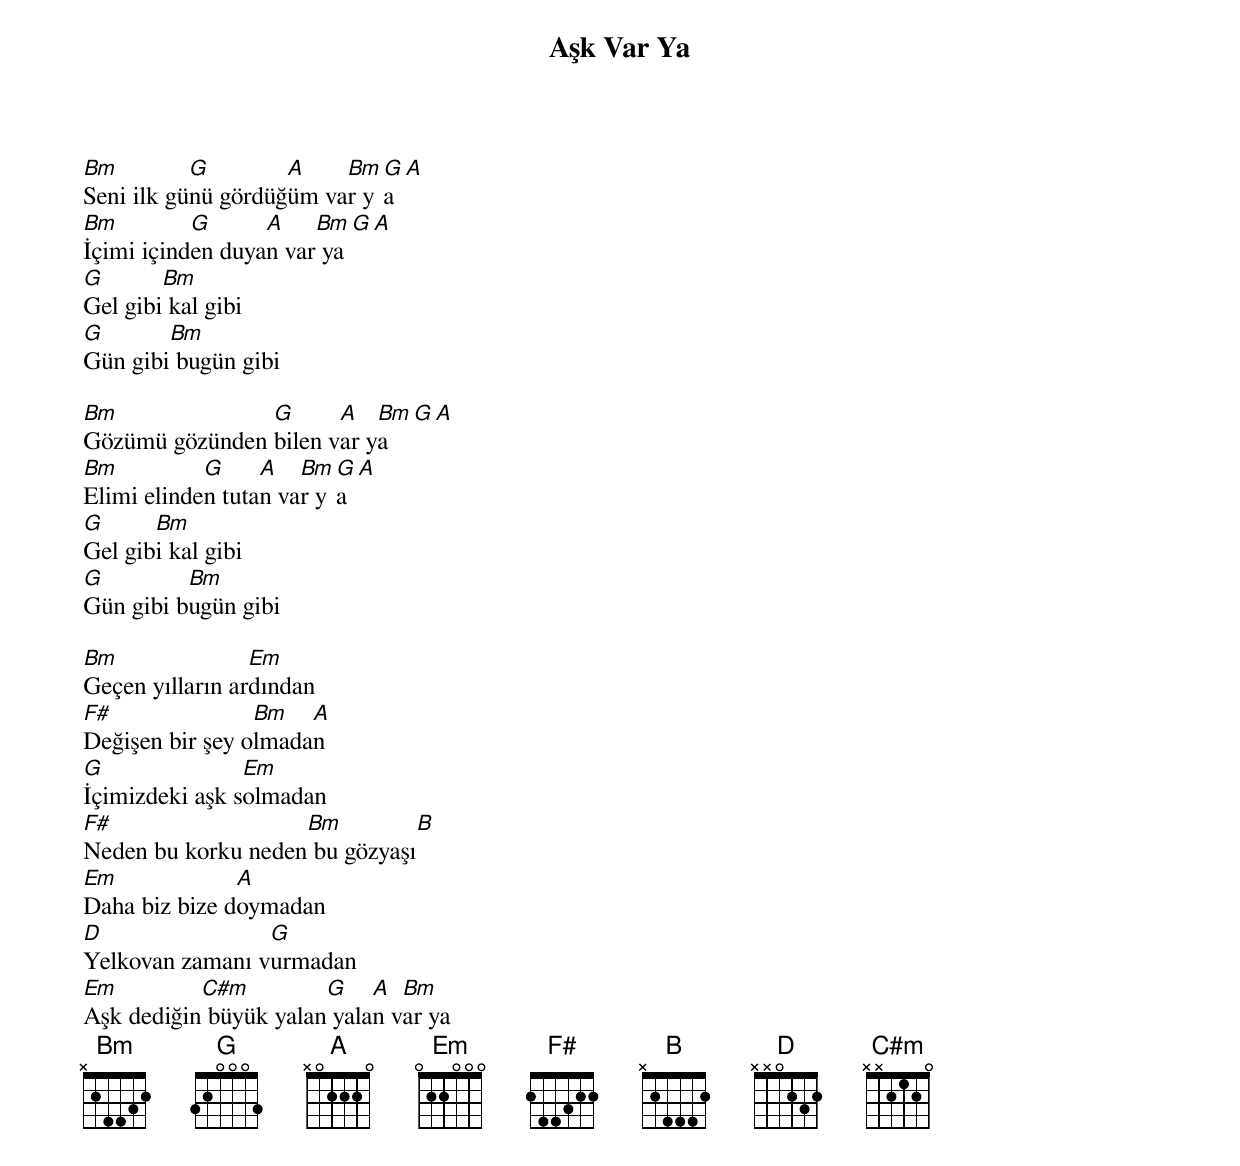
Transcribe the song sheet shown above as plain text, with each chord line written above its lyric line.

{title: Aşk Var Ya}
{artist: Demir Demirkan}

Bm         G        A    Bm G A
Seni ilk günü gördüğüm var ya
Bm         G      A    Bm G A
İçimi içinden duyan var ya
G       Bm
Gel gibi kal gibi
G       Bm
Gün gibi bugün gibi

Bm              G      A   Bm G A
Gözümü gözünden bilen var ya
Bm          G     A   Bm G A
Elimi elinden tutan var ya
G      Bm
Gel gibi kal gibi
G         Bm
Gün gibi bugün gibi

Bm               Em
Geçen yılların ardından
F#               Bm   A
Değişen bir şey olmadan
G               Em
İçimizdeki aşk solmadan
F#                  Bm         B
Neden bu korku neden bu gözyaşı
Em             A
Daha biz bize doymadan
D                G
Yelkovan zamanı vurmadan
Em         C#m         G    A  Bm
Aşk dediğin büyük yalan yalan var ya
